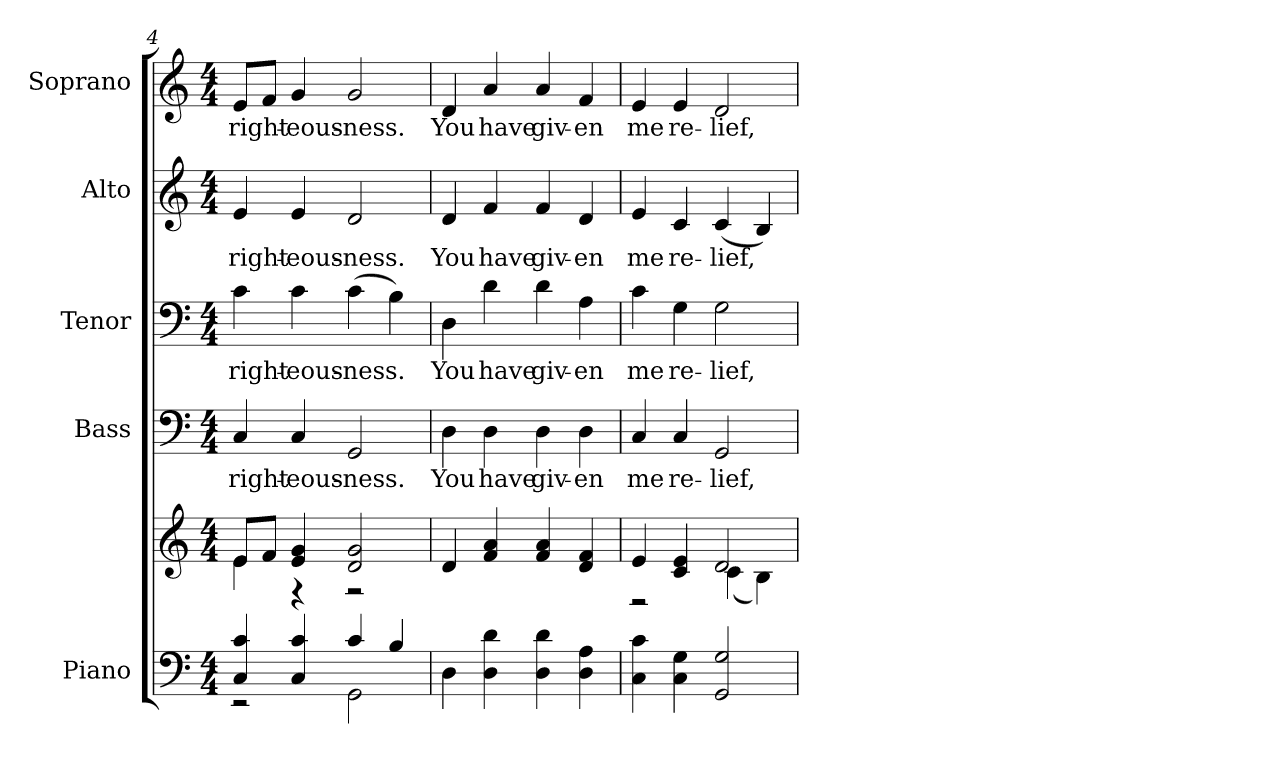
**kern	**kern	**kern	**text	**kern	**text	**kern	**text	**kern	**text
*part5	*part5	*part4	*part4	*part3	*part3	*part2	*part2	*part1	*part1
*staff6	*staff5	*staff4	*staff4	*staff3	*staff3	*staff2	*staff2	*staff1	*staff1
*I"Piano	*	*I"Bass	*	*I"Tenor	*	*I"Alto	*	*I"Soprano	*
*I'Pno.	*	*I'B.	*	*	*	*I'A.	*	*I'S.	*
*clefF4	*clefG2	*clefF4	*	*clefF4	*	*clefG2	*	*clefG2	*
*k[]	*k[]	*k[]	*	*k[]	*	*k[]	*	*k[]	*
*C:	*C:	*C:	*	*C:	*	*C:	*	*C:	*
*M4/4	*M4/4	*M4/4	*	*M4/4	*	*M4/4	*	*M4/4	*
=4	=4	=4	=4	=4	=4	=4	=4	=4	=4
*^	*^	*	*	*	*	*	*	*	*
!	!	!	!	!	!LO:LY:b:color=#000000	!	!	!	!	!	!
!	!	!	!	!	!	!	!LO:LY:b:color=#000000	!	!	!	!
!	!	!	!	!	!	!	!	!	!LO:LY:b:color=#000000	!	!
!	!	!	!	!	!	!	!	!	!	!	!LO:LY:b:color=#000000
4Ci/ 4ci	2r	8ei/L	4ei\	4Ci/	right-	4ci\	right-	4ei/	right-	8ei/L	right-
.	.	8fi/J	.	.	.	.	.	.	.	8fi/J	.
!	!	!	!	!	!LO:LY:b:color=#000000	!	!	!	!	!	!
!	!	!	!	!	!	!	!LO:LY:b:color=#000000	!	!	!	!
!	!	!	!	!	!	!	!	!	!LO:LY:b:color=#000000	!	!
!	!	!	!	!	!	!	!	!	!	!	!LO:LY:b:color=#000000
4Ci/ 4ci	.	4ei/ 4gi	4r	4Ci/	-eous-	4ci\	-eous-	4ei/	-eous-	4gi/	-eous-
!	!	!	!	!	!LO:LY:b:color=#000000	!	!	!	!	!	!
!	!	!	!	!	!	!	!LO:LY:b:color=#000000	!	!	!	!
!	!	!	!	!	!	!	!	!	!LO:LY:b:color=#000000	!	!
!	!	!	!	!	!	!	!	!	!	!	!LO:LY:b:color=#000000
4ci/	2GGi\	2di/ 2gi	2r	2GGi/	-ness.	(4ci\	-ness.	2di/	-ness.	2gi/	-ness.
4Bi/	.	.	.	.	.	4Bi\)	.	.	.	.	.
*v	*v	*	*	*	*	*	*	*	*	*	*
*	*v	*v	*	*	*	*	*	*	*	*
!!LO:PB:g=z
=5	=5	=5	=5	=5	=5	=5	=5	=5	=5
!	!	!	!LO:LY:b:color=#000000	!	!	!	!	!	!
!	!	!	!	!	!LO:LY:b:color=#000000	!	!	!	!
!	!	!	!	!	!	!	!LO:LY:b:color=#000000	!	!
!	!	!	!	!	!	!	!	!	!LO:LY:b:color=#000000
4Di\	4di/	4Di\	You	4Di\	You	4di/	You	4di/	You
!	!	!	!LO:LY:b:color=#000000	!	!	!	!	!	!
!	!	!	!	!	!LO:LY:b:color=#000000	!	!	!	!
!	!	!	!	!	!	!	!LO:LY:b:color=#000000	!	!
!	!	!	!	!	!	!	!	!	!LO:LY:b:color=#000000
4Di\ 4di	4fi/ 4ai	4Di\	have	4di\	have	4fi/	have	4ai/	have
!	!	!	!LO:LY:b:color=#000000	!	!	!	!	!	!
!	!	!	!	!	!LO:LY:b:color=#000000	!	!	!	!
!	!	!	!	!	!	!	!LO:LY:b:color=#000000	!	!
!	!	!	!	!	!	!	!	!	!LO:LY:b:color=#000000
4Di\ 4di	4fi/ 4ai	4Di\	giv-	4di\	giv-	4fi/	giv-	4ai/	giv-
!	!	!	!LO:LY:b:color=#000000	!	!	!	!	!	!
!	!	!	!	!	!LO:LY:b:color=#000000	!	!	!	!
!	!	!	!	!	!	!	!LO:LY:b:color=#000000	!	!
!	!	!	!	!	!	!	!	!	!LO:LY:b:color=#000000
4Di\ 4Ai	4di/ 4fi	4Di\	-en	4Ai\	-en	4di/	-en	4fi/	-en
=6	=6	=6	=6	=6	=6	=6	=6	=6	=6
*	*^	*	*	*	*	*	*	*	*
!	!	!	!	!LO:LY:b:color=#000000	!	!	!	!	!	!
!	!	!	!	!	!	!LO:LY:b:color=#000000	!	!	!	!
!	!	!	!	!	!	!	!	!LO:LY:b:color=#000000	!	!
!	!	!	!	!	!	!	!	!	!	!LO:LY:b:color=#000000
4Ci\ 4ci	4ei/	2r	4Ci/	me	4ci\	me	4ei/	me	4ei/	me
!	!	!	!	!LO:LY:b:color=#000000	!	!	!	!	!	!
!	!	!	!	!	!	!LO:LY:b:color=#000000	!	!	!	!
!	!	!	!	!	!	!	!	!LO:LY:b:color=#000000	!	!
!	!	!	!	!	!	!	!	!	!	!LO:LY:b:color=#000000
4Ci\ 4Gi	4ci/ 4ei	.	4Ci/	re-	4Gi\	re-	4ci/	re-	4ei/	re-
!	!	!	!	!LO:LY:b:color=#000000	!	!	!	!	!	!
!	!	!	!	!	!	!LO:LY:b:color=#000000	!	!	!	!
!	!	!	!	!	!	!	!	!LO:LY:b:color=#000000	!	!
!	!	!	!	!	!	!	!	!	!	!LO:LY:b:color=#000000
2GGi/ 2Gi	2di/	(4ci\	2GGi/	-lief,	2Gi\	-lief,	(4ci/	-lief,	2di/	-lief,
.	.	4Bi\)	.	.	.	.	4Bi/)	.	.	.
*	*v	*v	*	*	*	*	*	*	*	*
=	=	=	=	=	=	=	=	=	=
*-	*-	*-	*-	*-	*-	*-	*-	*-	*-
